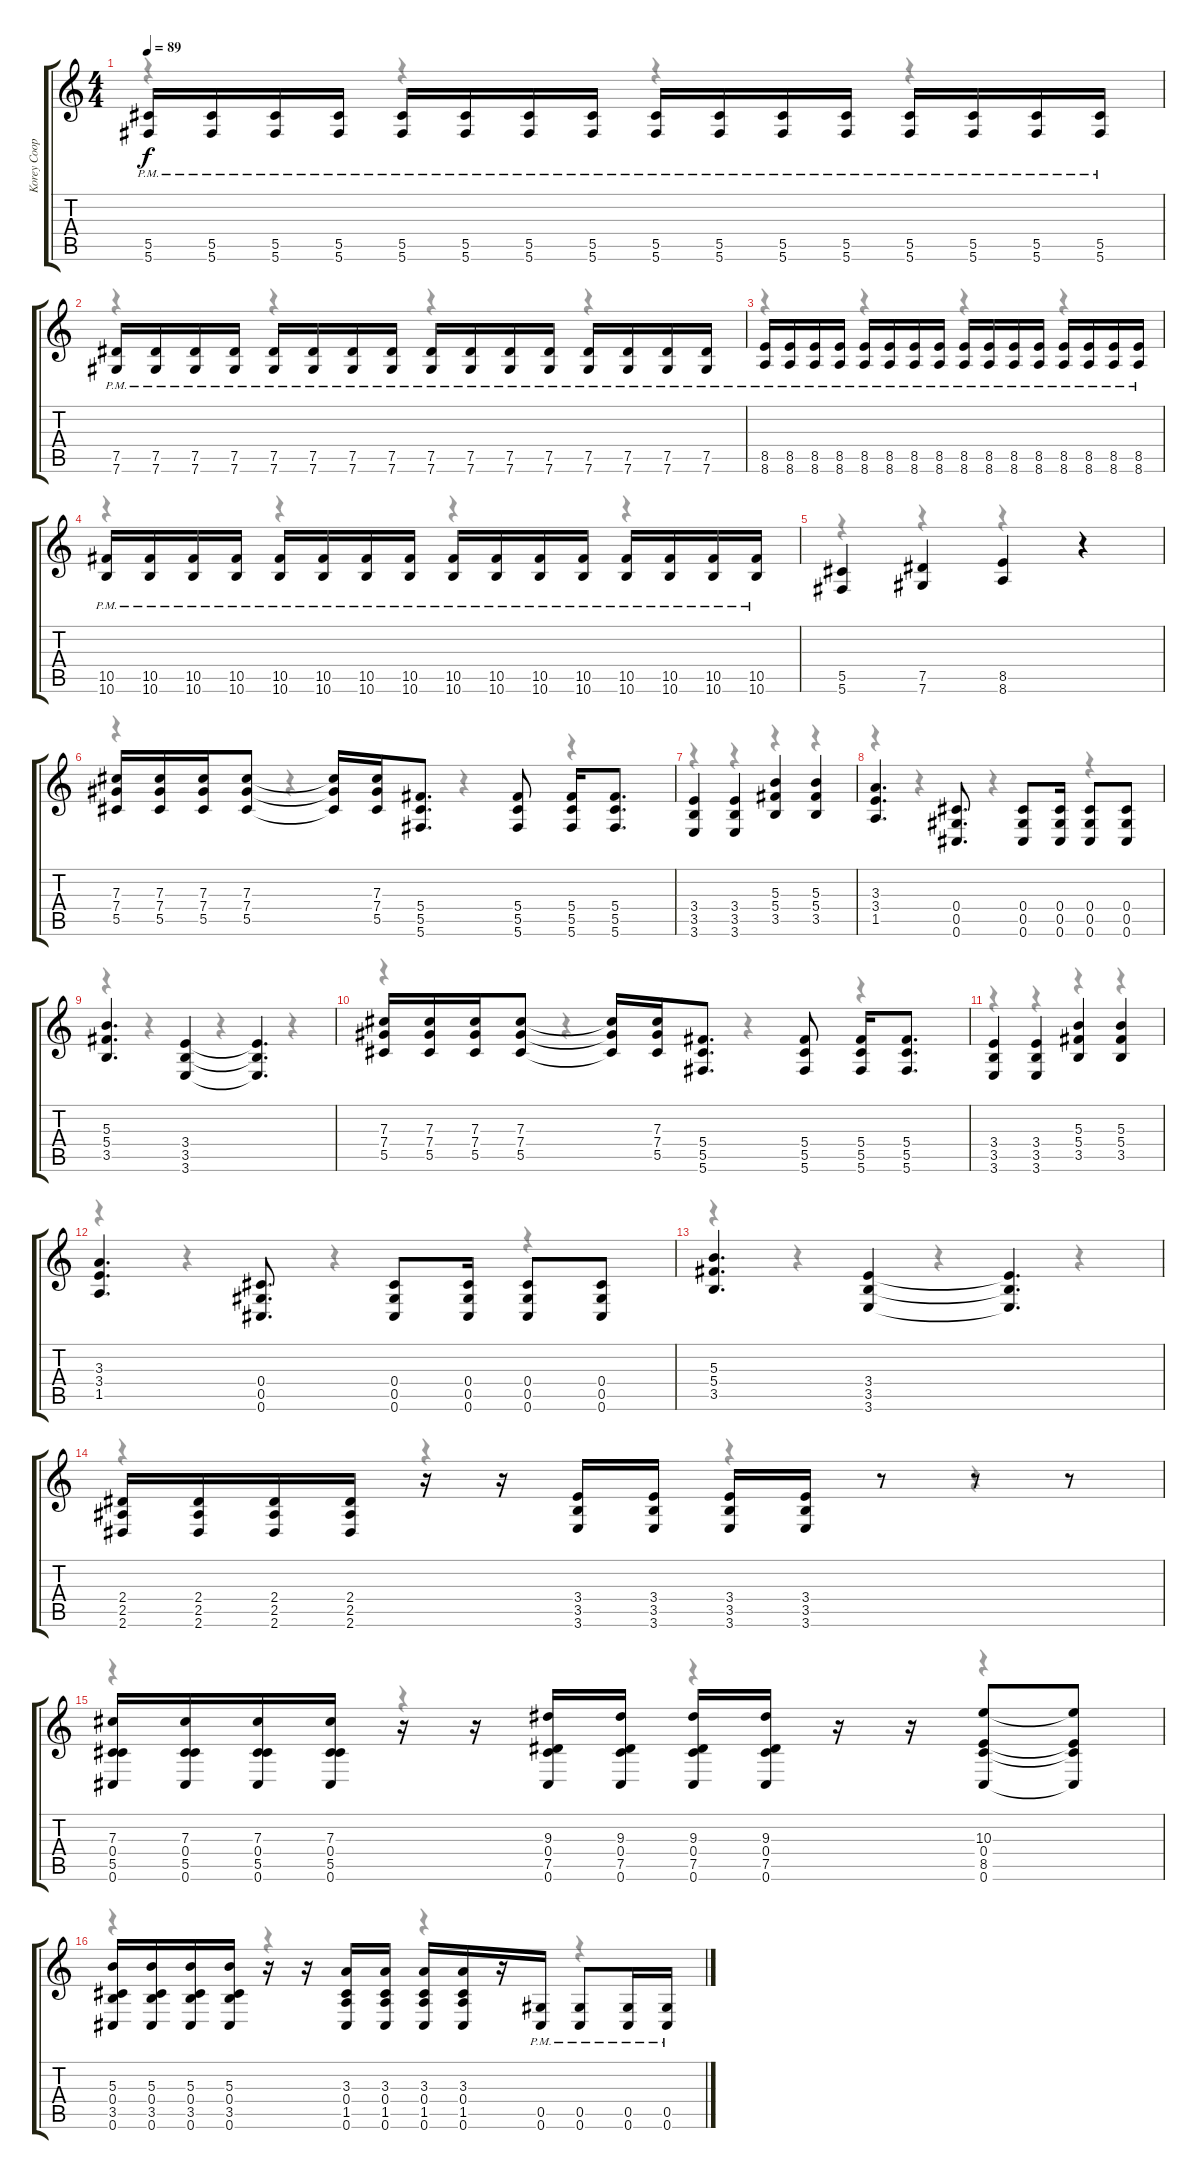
\track ("Korey Cooper" "Korey Coop") {instrument overdrivenguitar}
\staff {score tabs}
\tuning (Eb4 Bb3 Gb3 Db3 Ab2 Db2) {hide}
\voice
\ts (4 4)
\tempo 89
\clef g2
\ks c
(5.5{pm} 5.6{pm}).16{dy f} (5.5{pm} 5.6{pm}).16 (5.5{pm} 5.6{pm}).16 (5.5{pm} 5.6{pm}).16 (5.5{pm} 5.6{pm}).16 (5.5{pm} 5.6{pm}).16 (5.5{pm} 5.6{pm}).16 (5.5{pm} 5.6{pm}).16 (5.5{pm} 5.6{pm}).16 (5.5{pm} 5.6{pm}).16 (5.5{pm} 5.6{pm}).16 (5.5{pm} 5.6{pm}).16 (5.5{pm} 5.6{pm}).16 (5.5{pm} 5.6{pm}).16 (5.5{pm} 5.6{pm}).16 (5.5{pm} 5.6{pm}).16 |
(7.5{pm} 7.6{pm}).16 (7.5{pm} 7.6{pm}).16 (7.5{pm} 7.6{pm}).16 (7.5{pm} 7.6{pm}).16 (7.5{pm} 7.6{pm}).16 (7.5{pm} 7.6{pm}).16 (7.5{pm} 7.6{pm}).16 (7.5{pm} 7.6{pm}).16 (7.5{pm} 7.6{pm}).16 (7.5{pm} 7.6{pm}).16 (7.5{pm} 7.6{pm}).16 (7.5{pm} 7.6{pm}).16 (7.5{pm} 7.6{pm}).16 (7.5{pm} 7.6{pm}).16 (7.5{pm} 7.6{pm}).16 (7.5{pm} 7.6{pm}).16 |
(8.5{pm} 8.6{pm}).16 (8.5{pm} 8.6{pm}).16 (8.5{pm} 8.6{pm}).16 (8.5{pm} 8.6{pm}).16 (8.5{pm} 8.6{pm}).16 (8.5{pm} 8.6{pm}).16 (8.5{pm} 8.6{pm}).16 (8.5{pm} 8.6{pm}).16 (8.5{pm} 8.6{pm}).16 (8.5{pm} 8.6{pm}).16 (8.5{pm} 8.6{pm}).16 (8.5{pm} 8.6{pm}).16 (8.5{pm} 8.6{pm}).16 (8.5{pm} 8.6{pm}).16 (8.5{pm} 8.6{pm}).16 (8.5{pm} 8.6{pm}).16 |
(10.5{pm} 10.6{pm}).16 (10.5{pm} 10.6{pm}).16 (10.5{pm} 10.6{pm}).16 (10.5{pm} 10.6{pm}).16 (10.5{pm} 10.6{pm}).16 (10.5{pm} 10.6{pm}).16 (10.5{pm} 10.6{pm}).16 (10.5{pm} 10.6{pm}).16 (10.5{pm} 10.6{pm}).16 (10.5{pm} 10.6{pm}).16 (10.5{pm} 10.6{pm}).16 (10.5{pm} 10.6{pm}).16 (10.5{pm} 10.6{pm}).16 (10.5{pm} 10.6{pm}).16 (10.5{pm} 10.6{pm}).16 (10.5{pm} 10.6{pm}).16 |
(5.5 5.6).4 (7.5 7.6).4 (8.5 8.6).4 r.4 |
(7.3 7.4 5.5).16 (7.3 7.4 5.5).16 (7.3 7.4 5.5).16 (7.3 7.4 5.5).8 (7.3{t} 7.4{t} 5.5{t}).16 (7.3 7.4 5.5).16 (5.4 5.5 5.6).8{d} (5.4 5.5 5.6).8 (5.4 5.5 5.6).16 (5.4 5.5 5.6).8{d} |
(3.4 3.5 3.6).4 (3.4 3.5 3.6).4 (5.3 5.4 3.5).4 (5.3 5.4 3.5).4 |
(3.3 3.4 1.5).4{d} (0.4 0.5 0.6).8{d} (0.4 0.5 0.6).8 (0.4 0.5 0.6).16 (0.4 0.5 0.6).8 (0.4 0.5 0.6).8 |
(5.3 5.4 3.5).4{d} (3.4 3.5 3.6).4 (3.4{t} 3.5{t} 3.6{t}).4{d} |
(7.3 7.4 5.5).16 (7.3 7.4 5.5).16 (7.3 7.4 5.5).16 (7.3 7.4 5.5).8 (7.3{t} 7.4{t} 5.5{t}).16 (7.3 7.4 5.5).16 (5.4 5.5 5.6).8{d} (5.4 5.5 5.6).8 (5.4 5.5 5.6).16 (5.4 5.5 5.6).8{d} |
(3.4 3.5 3.6).4 (3.4 3.5 3.6).4 (5.3 5.4 3.5).4 (5.3 5.4 3.5).4 |
(3.3 3.4 1.5).4{d} (0.4 0.5 0.6).8{d} (0.4 0.5 0.6).8 (0.4 0.5 0.6).16 (0.4 0.5 0.6).8 (0.4 0.5 0.6).8 |
(5.3 5.4 3.5).4{d} (3.4 3.5 3.6).4 (3.4{t} 3.5{t} 3.6{t}).4{d} |
(2.4 2.5 2.6).16 (2.4 2.5 2.6).16 (2.4 2.5 2.6).16 (2.4 2.5 2.6).16 r.16 r.16 (3.4 3.5 3.6).16 (3.4 3.5 3.6).16 (3.4 3.5 3.6).16 (3.4 3.5 3.6).16 r.8 r.8 r.8 |
(7.3 0.4 5.5 0.6).16 (7.3 0.4 5.5 0.6).16 (7.3 0.4 5.5 0.6).16 (7.3 0.4 5.5 0.6).16 r.16 r.16 (9.3 0.4 7.5 0.6).16 (9.3 0.4 7.5 0.6).16 (9.3 0.4 7.5 0.6).16 (9.3 0.4 7.5 0.6).16 r.16 r.16 (10.3 0.4 8.5 0.6).8 (10.3{t} 0.4{t} 8.5{t} 0.6{t}).8 |
(5.3 0.4 3.5 0.6).16 (5.3 0.4 3.5 0.6).16 (5.3 0.4 3.5 0.6).16 (5.3 0.4 3.5 0.6).16 r.16 r.16 (3.3 0.4 1.5 0.6).16 (3.3 0.4 1.5 0.6).16 (3.3 0.4 1.5 0.6).16 (3.3 0.4 1.5 0.6).16 r.16 (0.5{pm} 0.6{pm}).16 (0.5{pm} 0.6{pm}).8 (0.5{pm} 0.6{pm}).16 (0.5{pm} 0.6{pm}).16
\voice
\clef g2
\ottava regular
\simile none
\ks c
r.4{dy f} r.4 r.4 r.4 |
r.4 r.4 r.4 r.4 |
r.4 r.4 r.4 r.4 |
r.4 r.4 r.4 r.4 |
r.4 r.4 r.4 r.4 |
r.4 r.4 r.4 r.4 |
r.4 r.4 r.4 r.4 |
r.4 r.4 r.4 r.4 |
r.4 r.4 r.4 r.4 |
r.4 r.4 r.4 r.4 |
r.4 r.4 r.4 r.4 |
r.4 r.4 r.4 r.4 |
r.4 r.4 r.4 r.4 |
r.4 r.4 r.4 r.4 |
r.4 r.4 r.4 r.4 |
r.4 r.4 r.4 r.4
